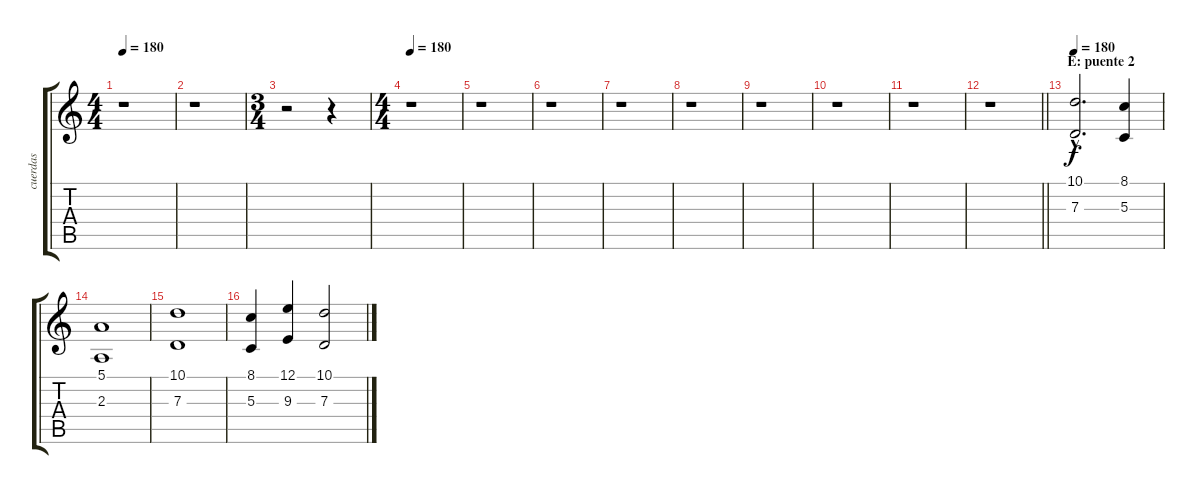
\track ("cuerdas" "cuerdas") {instrument stringensemble2}
\staff {score tabs}
\tuning (E4 B3 G3 D3 A2 E2) {hide}
\ts (4 4)
\tempo 180
\clef g2
\ks c
r.1{dy f} |
r.1 |
\ts (3 4)
r.2 r.4 |
\ts (4 4)
\tempo 180
r.1 |
r.1 |
r.1 |
r.1 |
r.1 |
r.1 |
r.1 |
r.1 |
\barLineRight lightlight
r.1 |
\section ("" "E: puente 2")
\tempo 180
(10.1{hac} 7.3{hac}).2{d volume 10 instrument stringensemble1} (8.1 5.3).4 |
(5.1 2.3).1 |
(10.1 7.3).1 |
(8.1 5.3).4 (12.1 9.3).4 (10.1 7.3).2
